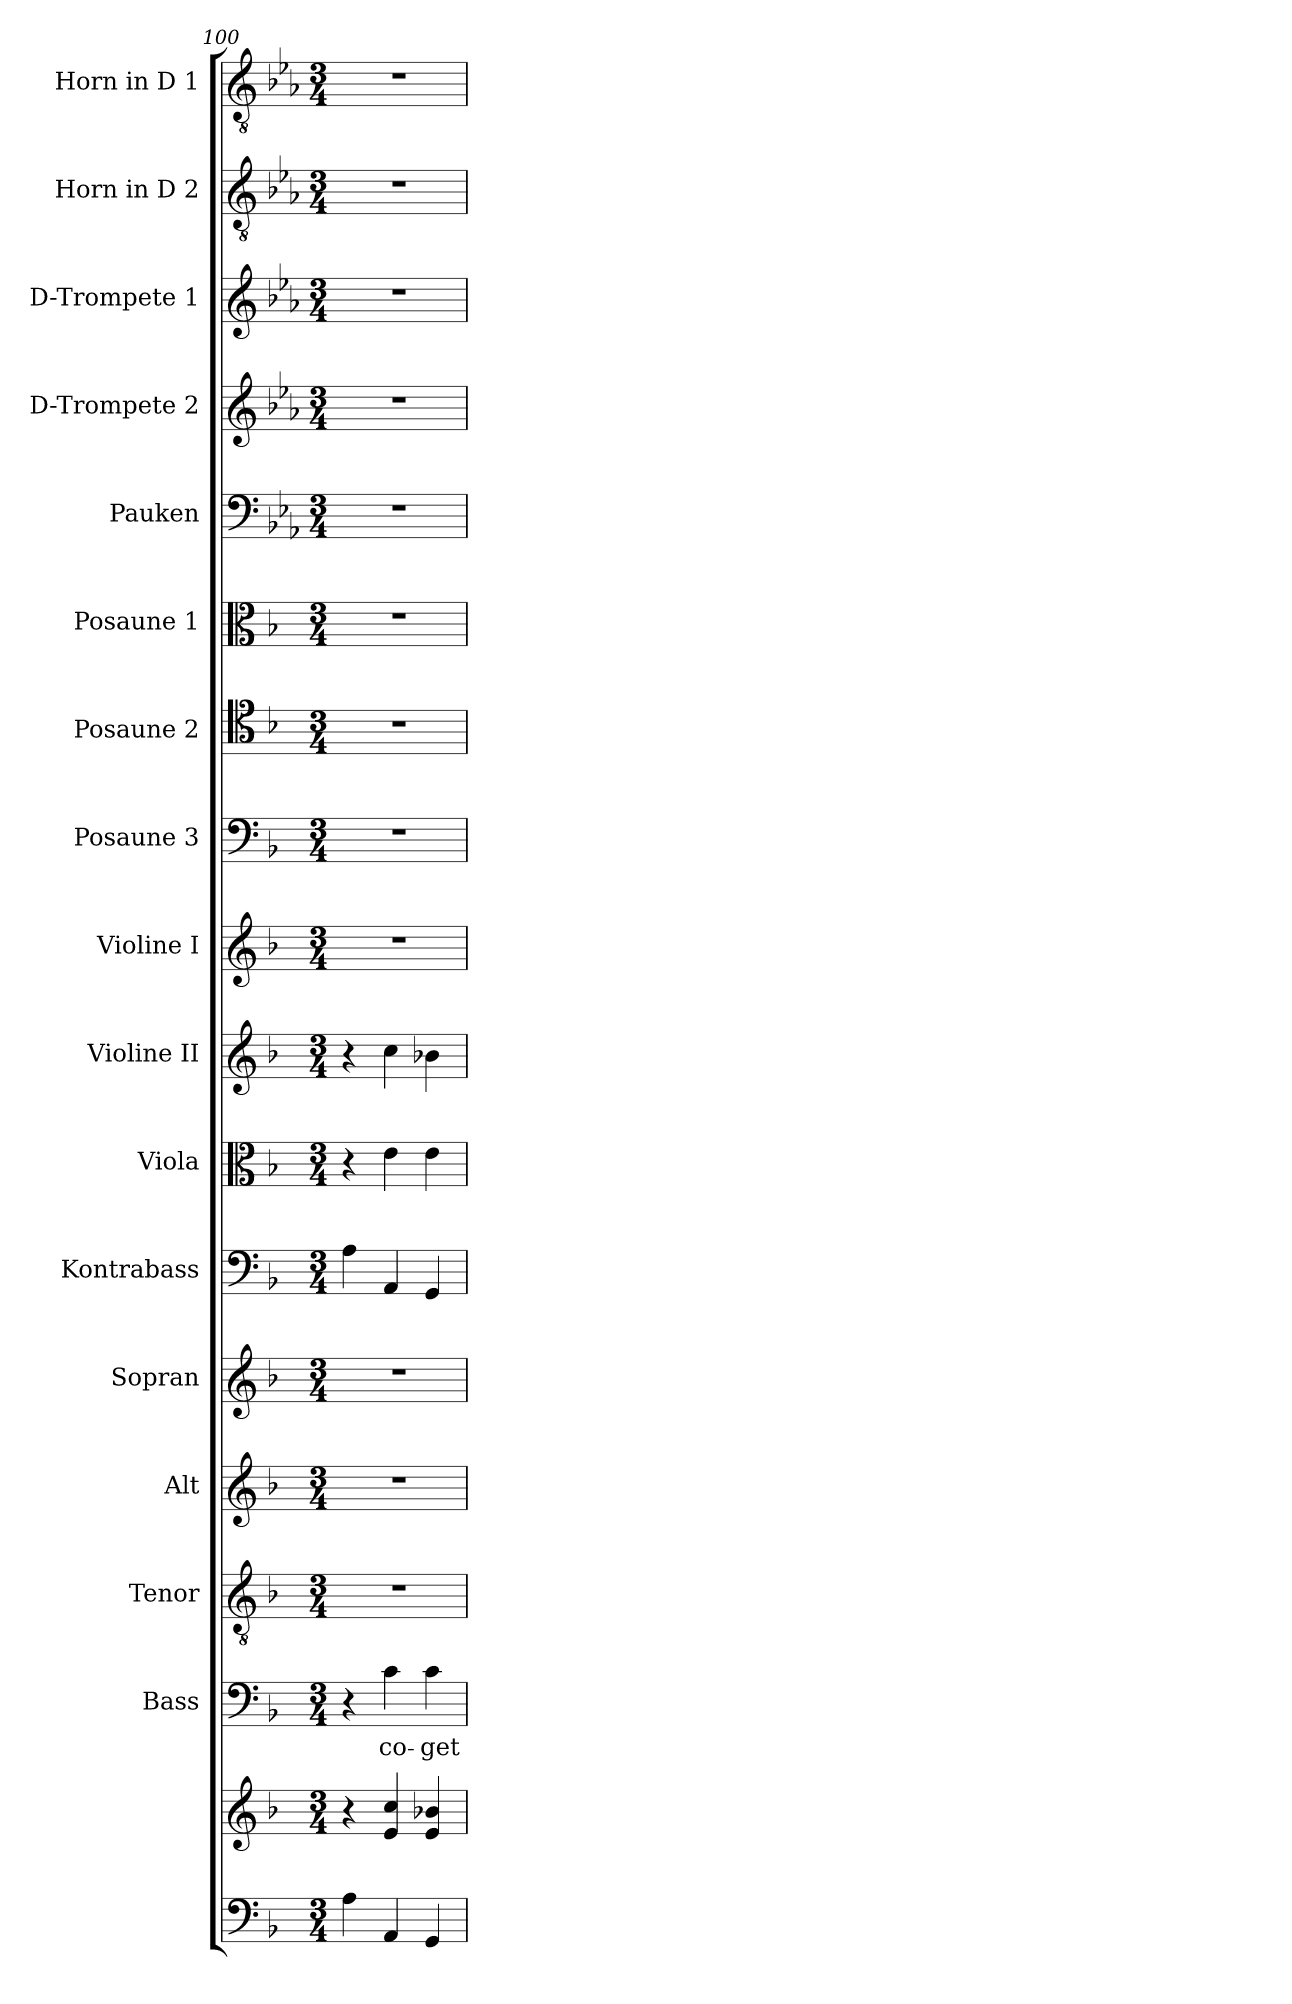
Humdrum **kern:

**kern	**kern	**kern	**text	**kern	**kern	**kern	**kern	**kern	**kern	**kern	**kern	**kern	**kern	**kern	**kern	**kern	**kern	**kern
*part17	*part17	*part16	*part16	*part15	*part14	*part13	*part12	*part11	*part10	*part9	*part8	*part7	*part6	*part5	*part4	*part3	*part2	*part1
*staff18	*staff17	*staff16	*staff16	*staff15	*staff14	*staff13	*staff12	*staff11	*staff10	*staff9	*staff8	*staff7	*staff6	*staff5	*staff4	*staff3	*staff2	*staff1
*	*	*I"Bass	*	*I"Tenor	*I"Alt	*I"Sopran	*I"Kontrabass	*I"Viola	*I"Violine II	*I"Violine I	*I"Posaune 3	*I"Posaune 2	*I"Posaune 1	*I"Pauken	*I"D-Trompete 2	*I"D-Trompete 1	*I"Horn in D 2	*I"Horn in D 1
*	*	*I'B.	*	*I'T.	*I'A.	*I'S.	*I'Kb.	*I'Vla.	*I'Vl. II	*I'Vl. I	*I'Pos. 3	*I'Pos. 2	*I'Pos. 1	*I'Pk.	*I'D Trp. 2	*I'D Trp. 1	*I'Hrn. 2	*I'Hrn. 1
*clefF4	*clefG2	*clefF4	*	*clefGv2	*clefG2	*clefG2	*clefF4	*clefC3	*clefG2	*clefG2	*clefF4	*clefC4	*clefC3	*clefF4	*clefG2	*clefG2	*clefGv2	*clefGv2
*	*	*	*	*	*	*	*ITrd7c12	*	*	*	*	*	*	*ITrd-1c-2	*ITrd-1c-2	*ITrd-1c-2	*ITrd-1c-2	*ITrd-1c-2
*k[b-]	*k[b-]	*k[b-]	*	*k[b-]	*k[b-]	*k[b-]	*k[b-]	*k[b-]	*k[b-]	*k[b-]	*k[b-]	*k[b-]	*k[b-]	*k[b-]	*k[b-]	*k[b-]	*k[b-]	*k[b-]
*F:	*F:	*F:	*	*F:	*F:	*F:	*F:	*F:	*F:	*F:	*F:	*F:	*F:	*F:	*F:	*F:	*F:	*F:
*M3/4	*M3/4	*M3/4	*	*M3/4	*M3/4	*M3/4	*M3/4	*M3/4	*M3/4	*M3/4	*M3/4	*M3/4	*M3/4	*M3/4	*M3/4	*M3/4	*M3/4	*M3/4
=100	=100	=100	=100	=100	=100	=100	=100	=100	=100	=100	=100	=100	=100	=100	=100	=100	=100	=100
4A\	4r	4r	.	2.r	2.r	2.r	4AA\	4r	4r	2.r	2.r	2.r	2.r	2.r	2.r	2.r	2.r	2.r
!	!	!	!LO:LY:b	!	!	!	!	!	!	!	!	!	!	!	!	!	!	!
4AA/	4e/ 4cc/	4c\	co-	.	.	.	4AAA/	4e\	4cc\	.	.	.	.	.	.	.	.	.
!	!	!	!LO:LY:b	!	!	!	!	!	!	!	!	!	!	!	!	!	!	!
4GG/	4e/ 4b-X/	4c\	-get	.	.	.	4GGG/	4e\	4b-X\	.	.	.	.	.	.	.	.	.
=	=	=	=	=	=	=	=	=	=	=	=	=	=	=	=	=	=	=
*-	*-	*-	*-	*-	*-	*-	*-	*-	*-	*-	*-	*-	*-	*-	*-	*-	*-	*-
